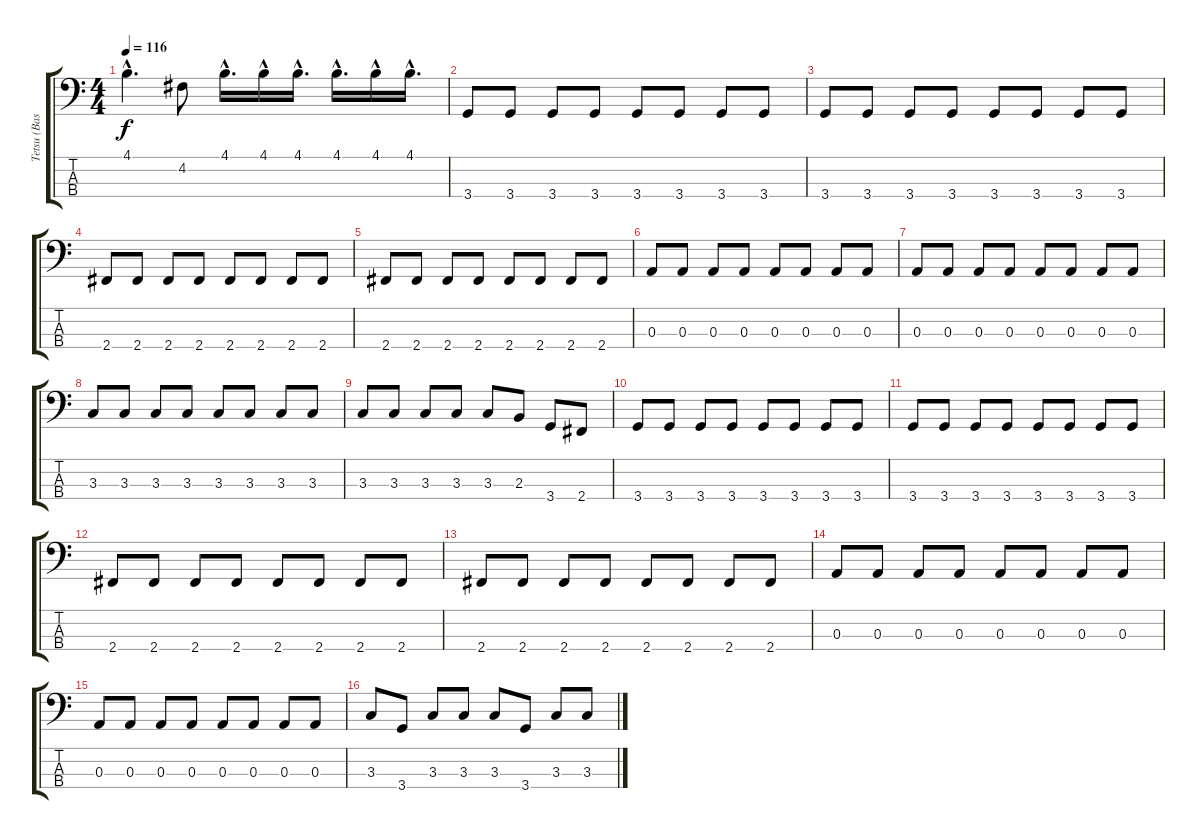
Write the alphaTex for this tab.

\track ("Tetsu (Bass)" "Tetsu (Bas") {instrument electricbasspick}
\staff {score tabs}
\tuning (G2 D2 A1 E1) {hide}
\ts (4 4)
\tempo 116
\clef f4
\ks c
4.1{hac}.4{d dy f} 4.2.8 4.1{hac}.16{d} 4.1{hac}.16 4.1{hac}.16{d} 4.1{hac}.16{d} 4.1{hac}.16 4.1{hac}.16{d} |
3.4.8 3.4.8 3.4.8 3.4.8 3.4.8 3.4.8 3.4.8 3.4.8 |
3.4.8 3.4.8 3.4.8 3.4.8 3.4.8 3.4.8 3.4.8 3.4.8 |
2.4.8 2.4.8 2.4.8 2.4.8 2.4.8 2.4.8 2.4.8 2.4.8 |
2.4.8 2.4.8 2.4.8 2.4.8 2.4.8 2.4.8 2.4.8 2.4.8 |
0.3.8 0.3.8 0.3.8 0.3.8 0.3.8 0.3.8 0.3.8 0.3.8 |
0.3.8 0.3.8 0.3.8 0.3.8 0.3.8 0.3.8 0.3.8 0.3.8 |
3.3.8 3.3.8 3.3.8 3.3.8 3.3.8 3.3.8 3.3.8 3.3.8 |
3.3.8 3.3.8 3.3.8 3.3.8 3.3.8 2.3.8 3.4.8 2.4.8 |
3.4.8 3.4.8 3.4.8 3.4.8 3.4.8 3.4.8 3.4.8 3.4.8 |
3.4.8 3.4.8 3.4.8 3.4.8 3.4.8 3.4.8 3.4.8 3.4.8 |
2.4.8 2.4.8 2.4.8 2.4.8 2.4.8 2.4.8 2.4.8 2.4.8 |
2.4.8 2.4.8 2.4.8 2.4.8 2.4.8 2.4.8 2.4.8 2.4.8 |
0.3.8 0.3.8 0.3.8 0.3.8 0.3.8 0.3.8 0.3.8 0.3.8 |
0.3.8 0.3.8 0.3.8 0.3.8 0.3.8 0.3.8 0.3.8 0.3.8 |
3.3.8 3.4.8 3.3.8 3.3.8 3.3.8 3.4.8 3.3.8 3.3.8
